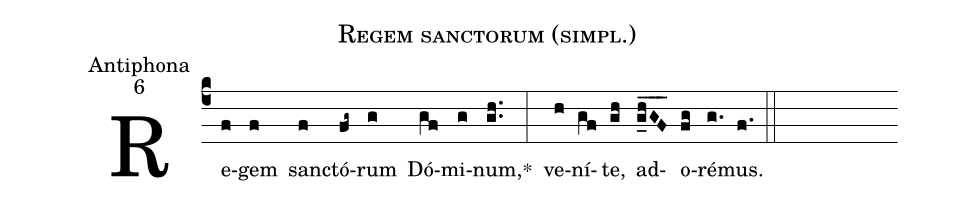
name:Regem sanctorum (simpl.);
office-part:Antiphona;
mode:6;
%%
(c4) Re(f)gem(f) san(f)ctó(fg~)rum(g) Dó(gf)mi(g)num,*(gh..) (:)
ve(h)ní(gf)te,(gh) ad(ghGF____)o(fg)ré(g.)mus.(f.) (::)
